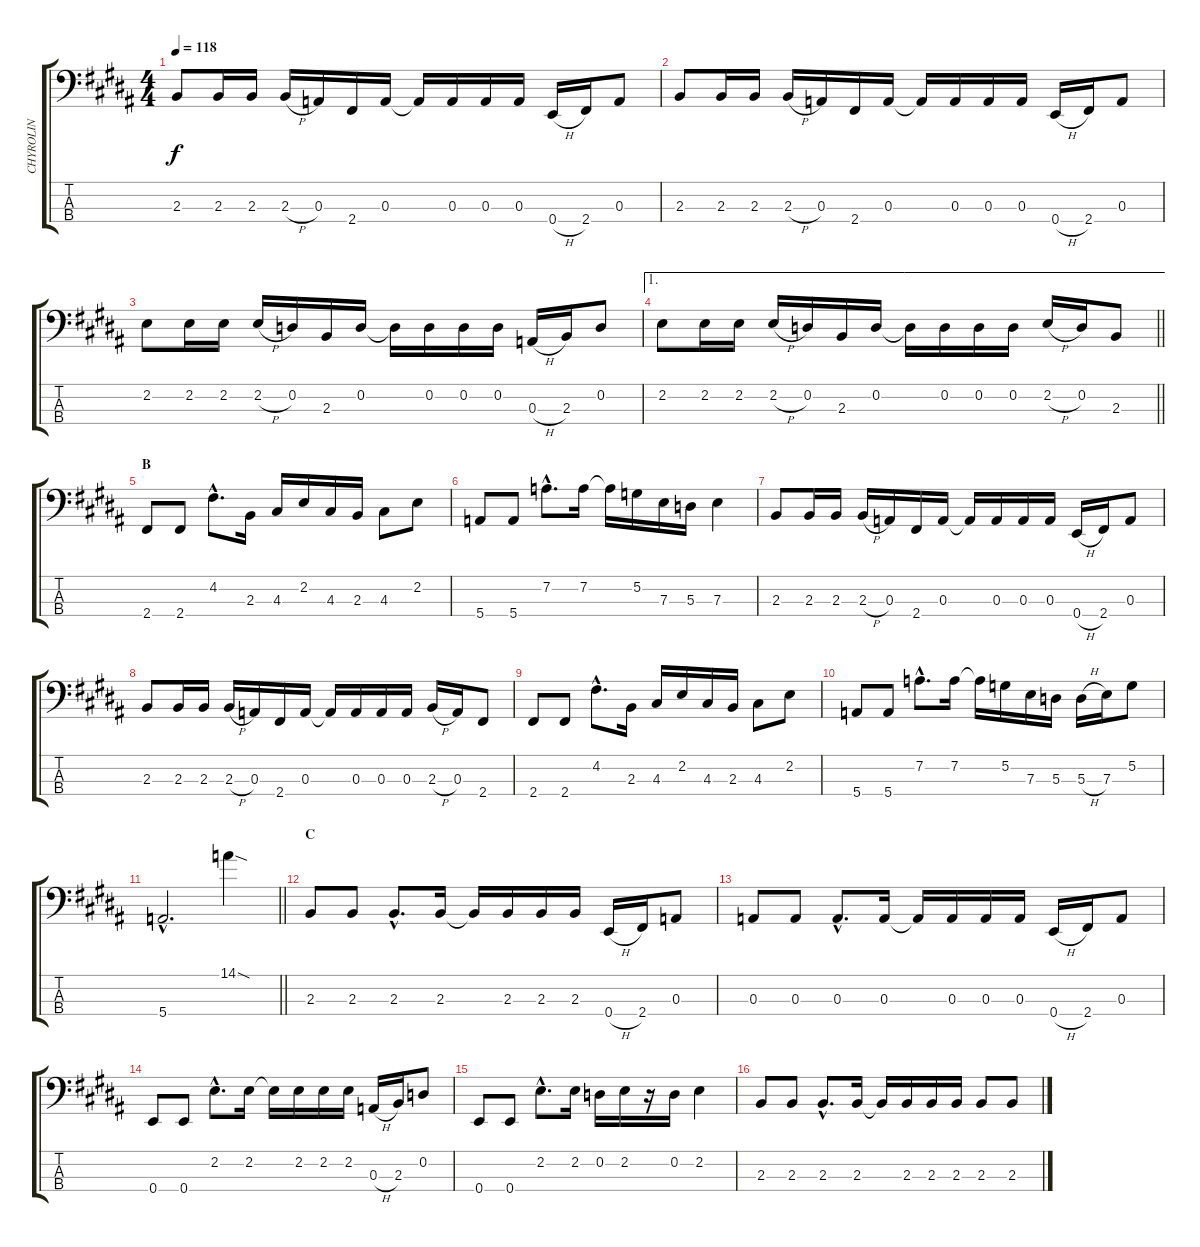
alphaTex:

\track ("CHYROLIN" "CHYROLIN") {instrument electricbasspick}
\staff {score tabs}
\tuning (G2 D2 A1 E1) {hide}
\ts (4 4)
\tempo 118
\clef f4
\ks b
2.3.8{dy f} 2.3.16 2.3.16 2.3{h}.16 0.3.16 2.4.16 0.3.16 0.3{t}.16 0.3.16 0.3.16 0.3.16 0.4{h}.16 2.4.16 0.3.8 |
2.3.8 2.3.16 2.3.16 2.3{h}.16 0.3.16 2.4.16 0.3.16 0.3{t}.16 0.3.16 0.3.16 0.3.16 0.4{h}.16 2.4.16 0.3.8 |
2.2.8 2.2.16 2.2.16 2.2{h}.16 0.2.16 2.3.16 0.2.16 0.2{t}.16 0.2.16 0.2.16 0.2.16 0.3{h}.16 2.3.16 0.2.8 |
\ae 1
\barLineRight lightlight
2.2.8 2.2.16 2.2.16 2.2{h}.16 0.2.16 2.3.16 0.2.16 0.2{t}.16 0.2.16 0.2.16 0.2.16 2.2{h}.16 0.2.16 2.3.8 |
\section ("" "B")
2.4.8 2.4.8 4.2{hac}.8{d} 2.3.16 4.3.16 2.2.16 4.3.16 2.3.16 4.3.8 2.2.8 |
5.4.8 5.4.8 7.2{hac}.8{d} 7.2.16 7.2{t}.16 5.2.16 7.3.16 5.3.16 7.3.4 |
2.3.8 2.3.16 2.3.16 2.3{h}.16 0.3.16 2.4.16 0.3.16 0.3{t}.16 0.3.16 0.3.16 0.3.16 0.4{h}.16 2.4.16 0.3.8 |
2.3.8 2.3.16 2.3.16 2.3{h}.16 0.3.16 2.4.16 0.3.16 0.3{t}.16 0.3.16 0.3.16 0.3.16 2.3{h}.16 0.3.16 2.4.8 |
2.4.8 2.4.8 4.2{hac}.8{d} 2.3.16 4.3.16 2.2.16 4.3.16 2.3.16 4.3.8 2.2.8 |
5.4.8 5.4.8 7.2{hac}.8{d} 7.2.16 7.2{t}.16 5.2.16 7.3.16 5.3.16 5.3{h}.16 7.3.16 5.2.8 |
\barLineRight lightlight
5.4{hac}.2{d} 14.1{sod}.4 |
\section ("" "C")
2.3.8 2.3.8 2.3{hac}.8{d} 2.3.16 2.3{t}.16 2.3.16 2.3.16 2.3.16 0.4{h}.16 2.4.16 0.3.8 |
0.3.8 0.3.8 0.3{hac}.8{d} 0.3.16 0.3{t}.16 0.3.16 0.3.16 0.3.16 0.4{h}.16 2.4.16 0.3.8 |
0.4.8 0.4.8 2.2{hac}.8{d} 2.2.16 2.2{t}.16 2.2.16 2.2.16 2.2.16 0.3{h}.16 2.3.16 0.2.8 |
0.4.8 0.4.8 2.2{hac}.8{d} 2.2.16 0.2.16 2.2.16 r.16 0.2.16 2.2.4 |
2.3.8 2.3.8 2.3{hac}.8{d} 2.3.16 2.3{t}.16 2.3.16 2.3.16 2.3.16 2.3.8 2.3.8
